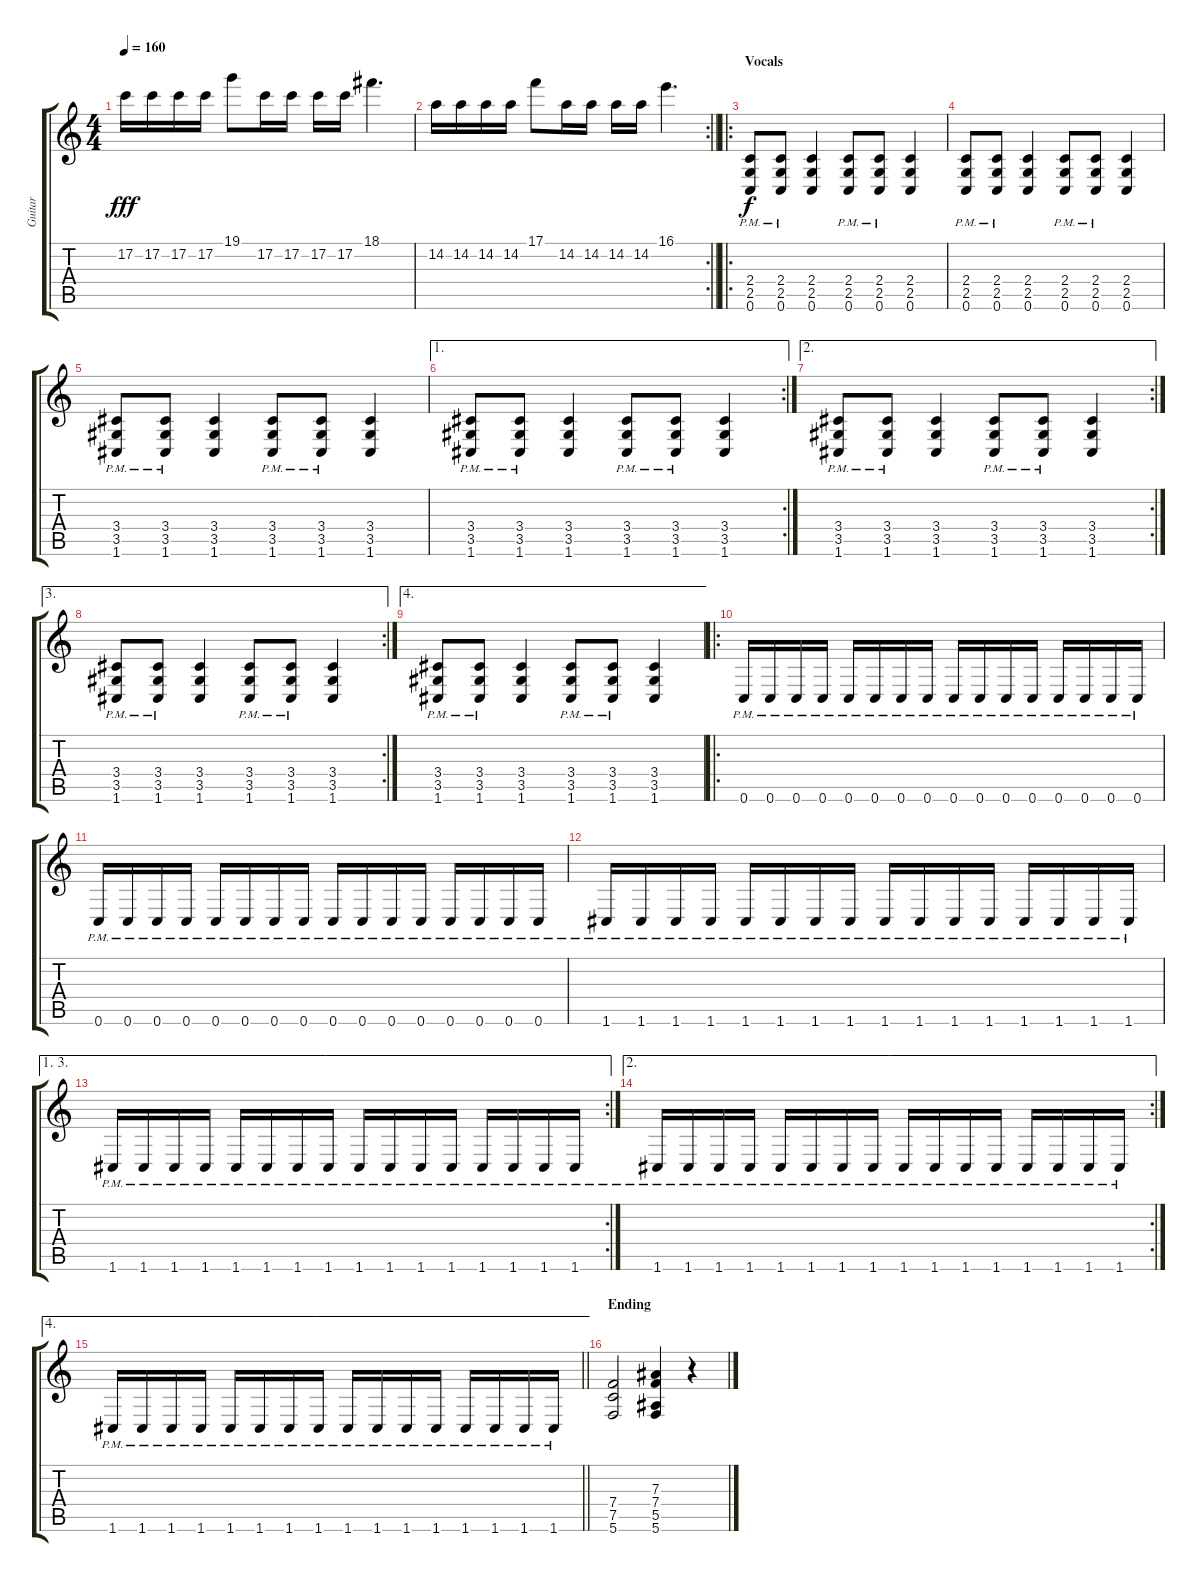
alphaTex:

\track ("Guitar" "Guitar") {instrument distortionguitar}
\staff {score tabs}
\tuning (C4 G3 Eb3 Bb2 F2 C2) {hide}
\ts (4 4)
\tempo 160
\clef g2
\ks c
17.2.16{dy fff} 17.2.16 17.2.16 17.2.16 19.1.8 17.2.16 17.2.16 17.2.16 17.2.16 18.1.4{d} |
\rc 2
\barLineRight lightlight
14.2.16 14.2.16 14.2.16 14.2.16 17.1.8 14.2.16 14.2.16 14.2.16 14.2.16 16.1.4{d} |
\ro
\section ("" "Vocals")
(2.4{pm} 2.5{pm} 0.6{pm}).8{dy f} (2.4{pm} 2.5{pm} 0.6{pm}).8 (2.4 2.5 0.6).4 (2.4{pm} 2.5{pm} 0.6{pm}).8 (2.4{pm} 2.5{pm} 0.6{pm}).8 (2.4 2.5 0.6).4 |
(2.4{pm} 2.5{pm} 0.6{pm}).8 (2.4{pm} 2.5{pm} 0.6{pm}).8 (2.4 2.5 0.6).4 (2.4{pm} 2.5{pm} 0.6{pm}).8 (2.4{pm} 2.5{pm} 0.6{pm}).8 (2.4 2.5 0.6).4 |
(3.4{pm} 3.5{pm} 1.6{pm}).8 (3.4{pm} 3.5{pm} 1.6{pm}).8 (3.4 3.5 1.6).4 (3.4{pm} 3.5{pm} 1.6{pm}).8 (3.4{pm} 3.5{pm} 1.6{pm}).8 (3.4 3.5 1.6).4 |
\ae 1
\rc 2
(3.4{pm} 3.5{pm} 1.6{pm}).8 (3.4{pm} 3.5{pm} 1.6{pm}).8 (3.4 3.5 1.6).4 (3.4{pm} 3.5{pm} 1.6{pm}).8 (3.4{pm} 3.5{pm} 1.6{pm}).8 (3.4 3.5 1.6).4 |
\ae 2
\rc 2
(3.4{pm} 3.5{pm} 1.6{pm}).8 (3.4{pm} 3.5{pm} 1.6{pm}).8 (3.4 3.5 1.6).4 (3.4{pm} 3.5{pm} 1.6{pm}).8 (3.4{pm} 3.5{pm} 1.6{pm}).8 (3.4 3.5 1.6).4 |
\ae 3
\rc 2
(3.4{pm} 3.5{pm} 1.6{pm}).8 (3.4{pm} 3.5{pm} 1.6{pm}).8 (3.4 3.5 1.6).4 (3.4{pm} 3.5{pm} 1.6{pm}).8 (3.4{pm} 3.5{pm} 1.6{pm}).8 (3.4 3.5 1.6).4 |
\ae 4
(3.4{pm} 3.5{pm} 1.6{pm}).8 (3.4{pm} 3.5{pm} 1.6{pm}).8 (3.4 3.5 1.6).4 (3.4{pm} 3.5{pm} 1.6{pm}).8 (3.4{pm} 3.5{pm} 1.6{pm}).8 (3.4 3.5 1.6).4 |
\ro
0.6{pm}.16 0.6{pm}.16 0.6{pm}.16 0.6{pm}.16 0.6{pm}.16 0.6{pm}.16 0.6{pm}.16 0.6{pm}.16 0.6{pm}.16 0.6{pm}.16 0.6{pm}.16 0.6{pm}.16 0.6{pm}.16 0.6{pm}.16 0.6{pm}.16 0.6{pm}.16 |
0.6{pm}.16 0.6{pm}.16 0.6{pm}.16 0.6{pm}.16 0.6{pm}.16 0.6{pm}.16 0.6{pm}.16 0.6{pm}.16 0.6{pm}.16 0.6{pm}.16 0.6{pm}.16 0.6{pm}.16 0.6{pm}.16 0.6{pm}.16 0.6{pm}.16 0.6{pm}.16 |
1.6{pm}.16 1.6{pm}.16 1.6{pm}.16 1.6{pm}.16 1.6{pm}.16 1.6{pm}.16 1.6{pm}.16 1.6{pm}.16 1.6{pm}.16 1.6{pm}.16 1.6{pm}.16 1.6{pm}.16 1.6{pm}.16 1.6{pm}.16 1.6{pm}.16 1.6{pm}.16 |
\ae (1 3)
\rc 2
1.6{pm}.16 1.6{pm}.16 1.6{pm}.16 1.6{pm}.16 1.6{pm}.16 1.6{pm}.16 1.6{pm}.16 1.6{pm}.16 1.6{pm}.16 1.6{pm}.16 1.6{pm}.16 1.6{pm}.16 1.6{pm}.16 1.6{pm}.16 1.6{pm}.16 1.6{pm}.16 |
\ae 2
\rc 2
1.6{pm}.16 1.6{pm}.16 1.6{pm}.16 1.6{pm}.16 1.6{pm}.16 1.6{pm}.16 1.6{pm}.16 1.6{pm}.16 1.6{pm}.16 1.6{pm}.16 1.6{pm}.16 1.6{pm}.16 1.6{pm}.16 1.6{pm}.16 1.6{pm}.16 1.6{pm}.16 |
\ae 4
\barLineRight lightlight
1.6{pm}.16 1.6{pm}.16 1.6{pm}.16 1.6{pm}.16 1.6{pm}.16 1.6{pm}.16 1.6{pm}.16 1.6{pm}.16 1.6{pm}.16 1.6{pm}.16 1.6{pm}.16 1.6{pm}.16 1.6{pm}.16 1.6{pm}.16 1.6{pm}.16 1.6{pm}.16 |
\section ("" "Ending")
(7.4 7.5 5.6).2{instrument overdrivenguitar} (7.3 7.4 5.5 5.6).4 r.4
